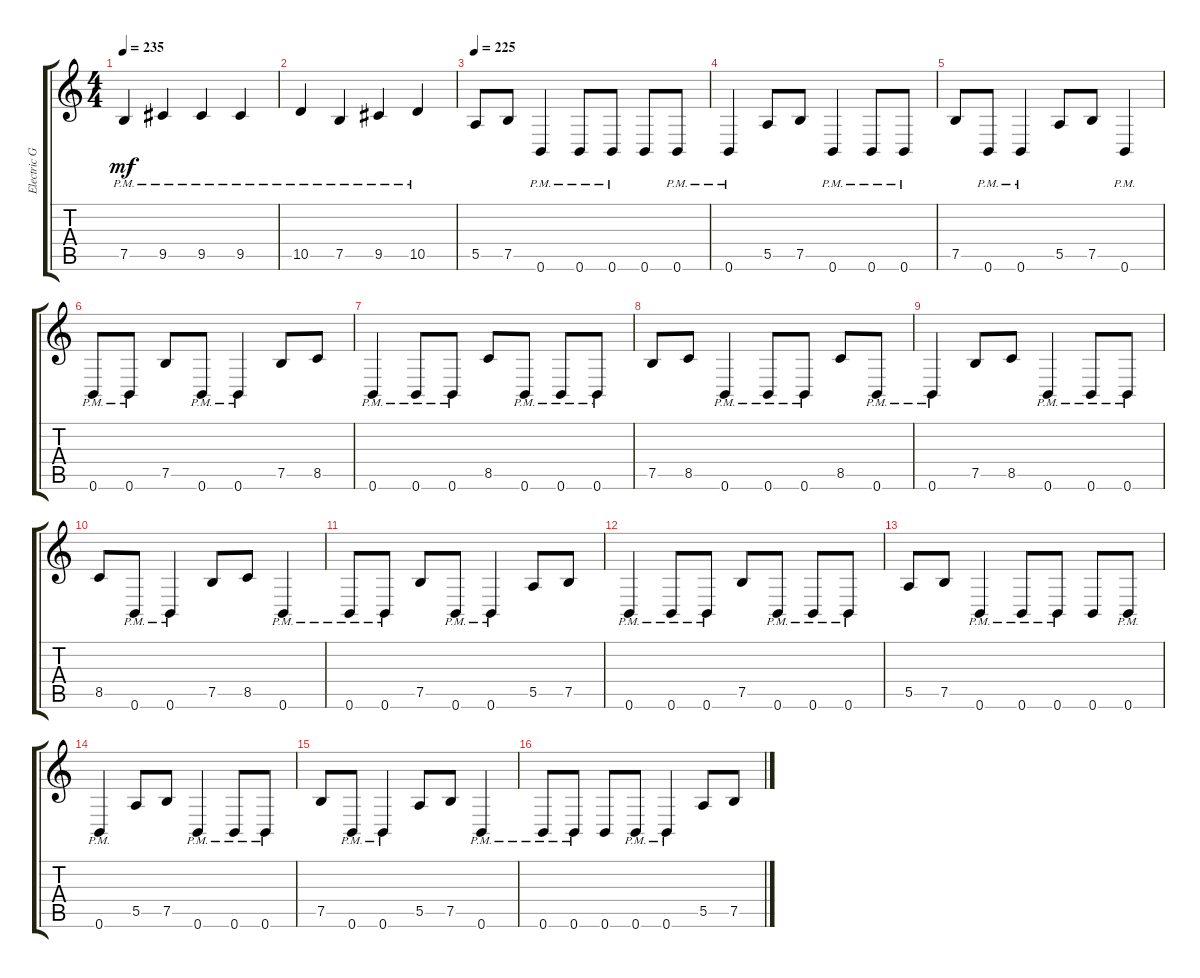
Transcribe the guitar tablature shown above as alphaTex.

\track ("Electric Guitar" "Electric G") {instrument distortionguitar}
\staff {score tabs}
\tuning (B3 Gb3 D3 A2 E2 B1) {hide}
\ts (4 4)
\tempo 235
\clef g2
\ks c
7.5{pm}.4{dy mf} 9.5{pm}.4 9.5{pm}.4 9.5{pm}.4 |
10.5{pm}.4 7.5{pm}.4 9.5{pm}.4 10.5{pm}.4 |
\tempo 225
5.5.8 7.5.8 0.6{pm}.4 0.6{pm}.8 0.6{pm}.8 0.6.8 0.6{pm}.8 |
0.6{pm}.4 5.5.8 7.5.8 0.6{pm}.4 0.6{pm}.8 0.6{pm}.8 |
7.5.8 0.6{pm}.8 0.6{pm}.4 5.5.8 7.5.8 0.6{pm}.4 |
0.6{pm}.8 0.6{pm}.8 7.5.8 0.6{pm}.8 0.6{pm}.4 7.5.8 8.5.8 |
0.6{pm}.4 0.6{pm}.8 0.6{pm}.8 8.5.8 0.6{pm}.8 0.6{pm}.8 0.6{pm}.8 |
7.5.8 8.5.8 0.6{pm}.4 0.6{pm}.8 0.6{pm}.8 8.5.8 0.6{pm}.8 |
0.6{pm}.4 7.5.8 8.5.8 0.6{pm}.4 0.6{pm}.8 0.6{pm}.8 |
8.5.8 0.6{pm}.8 0.6{pm}.4 7.5.8 8.5.8 0.6{pm}.4 |
0.6{pm}.8 0.6{pm}.8 7.5.8 0.6{pm}.8 0.6{pm}.4 5.5.8 7.5.8 |
0.6{pm}.4 0.6{pm}.8 0.6{pm}.8 7.5.8 0.6{pm}.8 0.6{pm}.8 0.6{pm}.8 |
5.5.8 7.5.8 0.6{pm}.4 0.6{pm}.8 0.6{pm}.8 0.6.8 0.6{pm}.8 |
0.6{pm}.4 5.5.8 7.5.8 0.6{pm}.4 0.6{pm}.8 0.6{pm}.8 |
7.5.8 0.6{pm}.8 0.6{pm}.4 5.5.8 7.5.8 0.6{pm}.4 |
0.6{pm}.8 0.6{pm}.8 0.6.8 0.6{pm}.8 0.6{pm}.4 5.5.8 7.5.8
